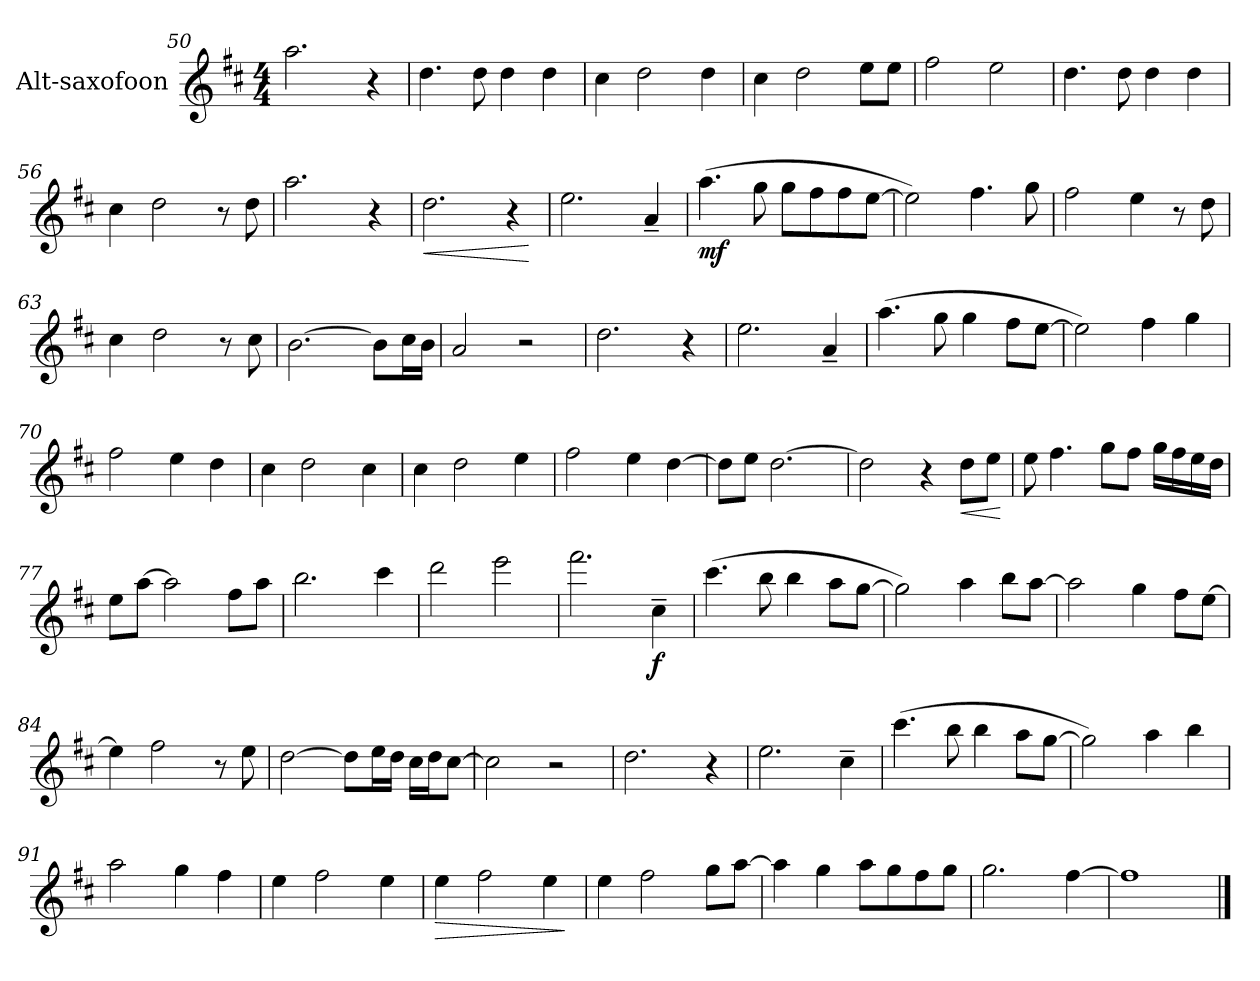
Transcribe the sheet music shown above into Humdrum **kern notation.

**kern	**dynam
*part1	*part1
*staff1	*staff1
*I"Alt-saxofoon	*
*I'A. Sax.	*
*clefG2	*
*ITrd5c9	*
*k[b-]	*
*M4/4	*
=50	=50
2.cc\	.
4r	.
=51	=51
4.f\	.
8f\	.
4f\	.
4f\	.
=52	=52
4e\	.
2f\	.
4f\	.
=53	=53
4e\	.
2f\	.
8g\L	.
8g\J	.
=54	=54
2a\	.
2g\	.
=55	=55
4.f\	.
8f\	.
4f\	.
4f\	.
=56	=56
4e\	.
2f\	.
8r	.
8f\	.
=57	=57
2.cc\	.
4r	.
=58	=58
!	!LO:HP:b
2.f\	<
4r	.
.	[
=59	=59
2.g\	.
4c~/	.
=60	=60
!	!LO:DY:b
(>4.cc\	mf
8b-\	.
8b-\L	.
8a\	.
8a\	.
[8g\J	.
=61	=61
2g\])	.
4.a\	.
8b-\	.
=62	=62
2a\	.
4g\	.
8r	.
8f\	.
=63	=63
4e\	.
2f\	.
8r	.
8e\	.
=64	=64
[2.d\	.
8d\L]	.
16e\L	.
16d\JJ	.
=65	=65
2c/	.
2r	.
=66	=66
2.f\	.
4r	.
=67	=67
2.g\	.
4c~/	.
=68	=68
(>4.cc\	.
8b-\	.
4b-\	.
8a\L	.
[8g\J	.
=69	=69
2g\])	.
4a\	.
4b-\	.
=70	=70
2a\	.
4g\	.
4f\	.
=71	=71
4e\	.
2f\	.
4e\	.
=72	=72
4e\	.
2f\	.
4g\	.
=73	=73
2a\	.
4g\	.
[4f\	.
=74	=74
8f\L]	.
8g\J	.
[2.f\	.
=75	=75
2f\]	.
4r	.
!	!LO:HP:b
8f\L	<
8g\J	.
.	[
=76	=76
8g\	.
4.a\	.
8b-\L	.
8a\J	.
16b-\LL	.
16a\	.
16g\	.
16f\JJ	.
=77	=77
8g\L	.
[8cc\J	.
2cc\]	.
8a\L	.
8cc\J	.
=78	=78
2.dd\	.
4ee\	.
=79	=79
2ff\	.
2gg\	.
=80	=80
2.aa\	.
!	!LO:DY:b
4e~\	f
=81	=81
(>4.ee\	.
8dd\	.
4dd\	.
8cc\L	.
[8b-\J	.
=82	=82
2b-\])	.
4cc\	.
8dd\L	.
[8cc\J	.
=83	=83
2cc\]	.
4b-\	.
8a\L	.
[8g\J	.
=84	=84
4g\]	.
2a\	.
8r	.
8g\	.
=85	=85
[2f\	.
8f\L]	.
16g\L	.
16f\JJ	.
16e\LL	.
16f\J	.
[8e\J	.
=86	=86
2e\]	.
2r	.
=87	=87
2.f\	.
4r	.
=88	=88
2.g\	.
4e~\	.
=89	=89
(>4.ee\	.
8dd\	.
4dd\	.
8cc\L	.
[8b-\J	.
=90	=90
2b-\])	.
4cc\	.
4dd\	.
=91	=91
2cc\	.
4b-\	.
4a\	.
=92	=92
4g\	.
2a\	.
4g\	.
=93	=93
!	!LO:HP:b
4g\	>
2a\	.
4g\	.
.	]
=94	=94
4g\	.
2a\	.
8b-\L	.
[8cc\J	.
=95	=95
4cc\]	.
4b-\	.
8cc\L	.
8b-\	.
8a\	.
8b-\J	.
=96	=96
2.b-\	.
[4a\	.
=97	=97
1a]	.
==	==
*-	*-
